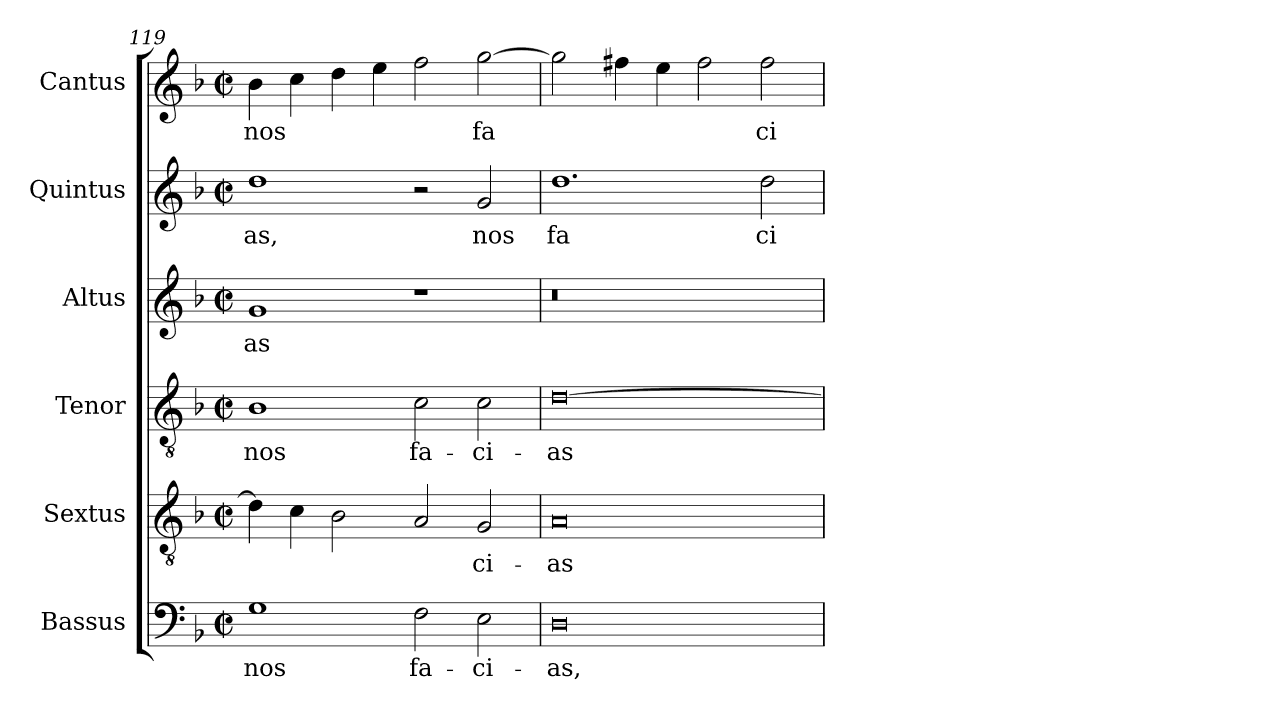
**kern	**text	**kern	**text	**kern	**text	**kern	**text	**kern	**text	**kern	**text
*part6	*part6	*part5	*part5	*part4	*part4	*part3	*part3	*part2	*part2	*part1	*part1
*staff6	*staff6	*staff5	*staff5	*staff4	*staff4	*staff3	*staff3	*staff2	*staff2	*staff1	*staff1
*I"Bassus	*	*I"Sextus	*	*I"Tenor	*	*I"Altus	*	*I"Quintus	*	*I"Cantus	*
*clefF4	*	*clefGv2	*	*clefGv2	*	*clefG2	*	*clefG2	*	*clefG2	*
*k[b-]	*	*k[b-]	*	*k[b-]	*	*k[b-]	*	*k[b-]	*	*k[b-]	*
*F:	*	*F:	*	*F:	*	*F:	*	*F:	*	*F:	*
*M2/2	*	*M2/2	*	*M2/2	*	*M2/2	*	*M2/2	*	*M2/2	*
*met(c|)	*	*met(c|)	*	*met(c|)	*	*met(c|)	*	*met(c|)	*	*met(c|)	*
=119	=119	=119	=119	=119	=119	=119	=119	=119	=119	=119	=119
!	!LO:LY:b:cj	!	!	!	!LO:LY:b:cj	!	!LO:LY:b:cj	!	!LO:LY:b:cj	!	!LO:LY:b
1G	nos	4d\]	.	1B-	nos	1g	as	1dd	as,	4b-\	nos
.	.	4c\	.	.	.	.	.	.	.	4cc\	.
.	.	2B-\	.	.	.	.	.	.	.	4dd\	.
.	.	.	.	.	.	.	.	.	.	4ee\	.
!	!LO:LY:b:cj	!	!	!	!LO:LY:b:cj	!	!	!	!	!	!
2F\	fa-	2A/	.	2c\	fa-	1r	.	2r	.	2ff\	.
!	!LO:LY:b:cj	!	!LO:LY:b:cj	!	!LO:LY:b:cj	!	!	!	!LO:LY:b:cj	!	!LO:LY:b:cj
2E\	-ci-	2G/	-ci-	2c\	-ci-	.	.	2g/	nos	[>2gg\	fa
=120	=120	=120	=120	=120	=120	=120	=120	=120	=120	=120	=120
!	!LO:LY:b:cj	!	!LO:LY:b:cj	!	!LO:LY:b:cj	!	!	!	!LO:LY:b:cj	!	!
0D	-as,	0A	-as	[>0d	-as	0r	.	1.dd	fa	2gg\]	.
.	.	.	.	.	.	.	.	.	.	4ff#X\	.
.	.	.	.	.	.	.	.	.	.	4ee\	.
.	.	.	.	.	.	.	.	.	.	2ff#\	.
!	!	!	!	!	!	!	!	!	!LO:LY:b:cj	!	!LO:LY:b:cj
.	.	.	.	.	.	.	.	2dd\	ci	2ff#\	ci
=	=	=	=	=	=	=	=	=	=	=	=
*-	*-	*-	*-	*-	*-	*-	*-	*-	*-	*-	*-
